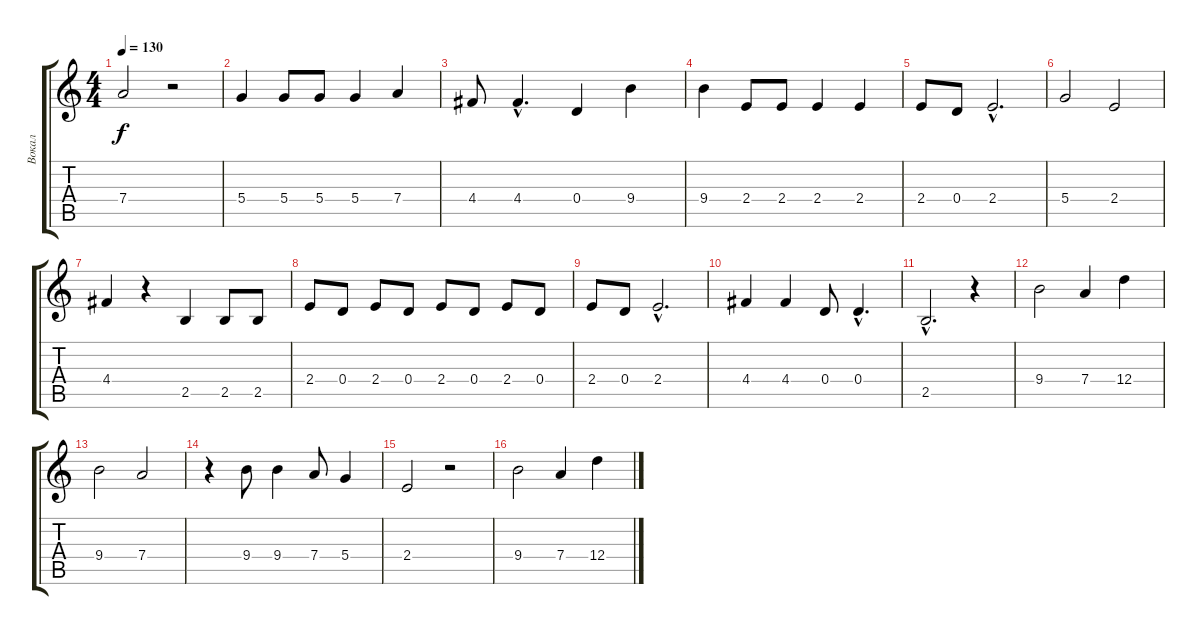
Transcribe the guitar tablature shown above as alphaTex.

\track ("Вокал" "Вокал") {instrument overdrivenguitar}
\staff {score tabs}
\tuning (E4 B3 G3 D3 A2 E2) {hide}
\ts (4 4)
\tempo 130
\clef g2
\ks c
7.4.2{dy f} r.2 |
5.4.4 5.4.8 5.4.8 5.4.4 7.4.4 |
4.4.8 4.4{hac}.4{d} 0.4.4 9.4.4 |
9.4.4 2.4.8 2.4.8 2.4.4 2.4.4 |
2.4.8 0.4.8 2.4{hac}.2{d} |
5.4.2 2.4.2 |
4.4.4 r.4 2.5.4 2.5.8 2.5.8 |
2.4.8 0.4.8 2.4.8 0.4.8 2.4.8 0.4.8 2.4.8 0.4.8 |
2.4.8 0.4.8 2.4{hac}.2{d} |
4.4.4 4.4.4 0.4.8 0.4{hac}.4{d} |
2.5{hac}.2{d} r.4 |
9.4.2 7.4.4 12.4.4 |
9.4.2 7.4.2 |
r.4 9.4.8 9.4.4 7.4.8 5.4.4 |
2.4.2 r.2 |
9.4.2 7.4.4 12.4.4
